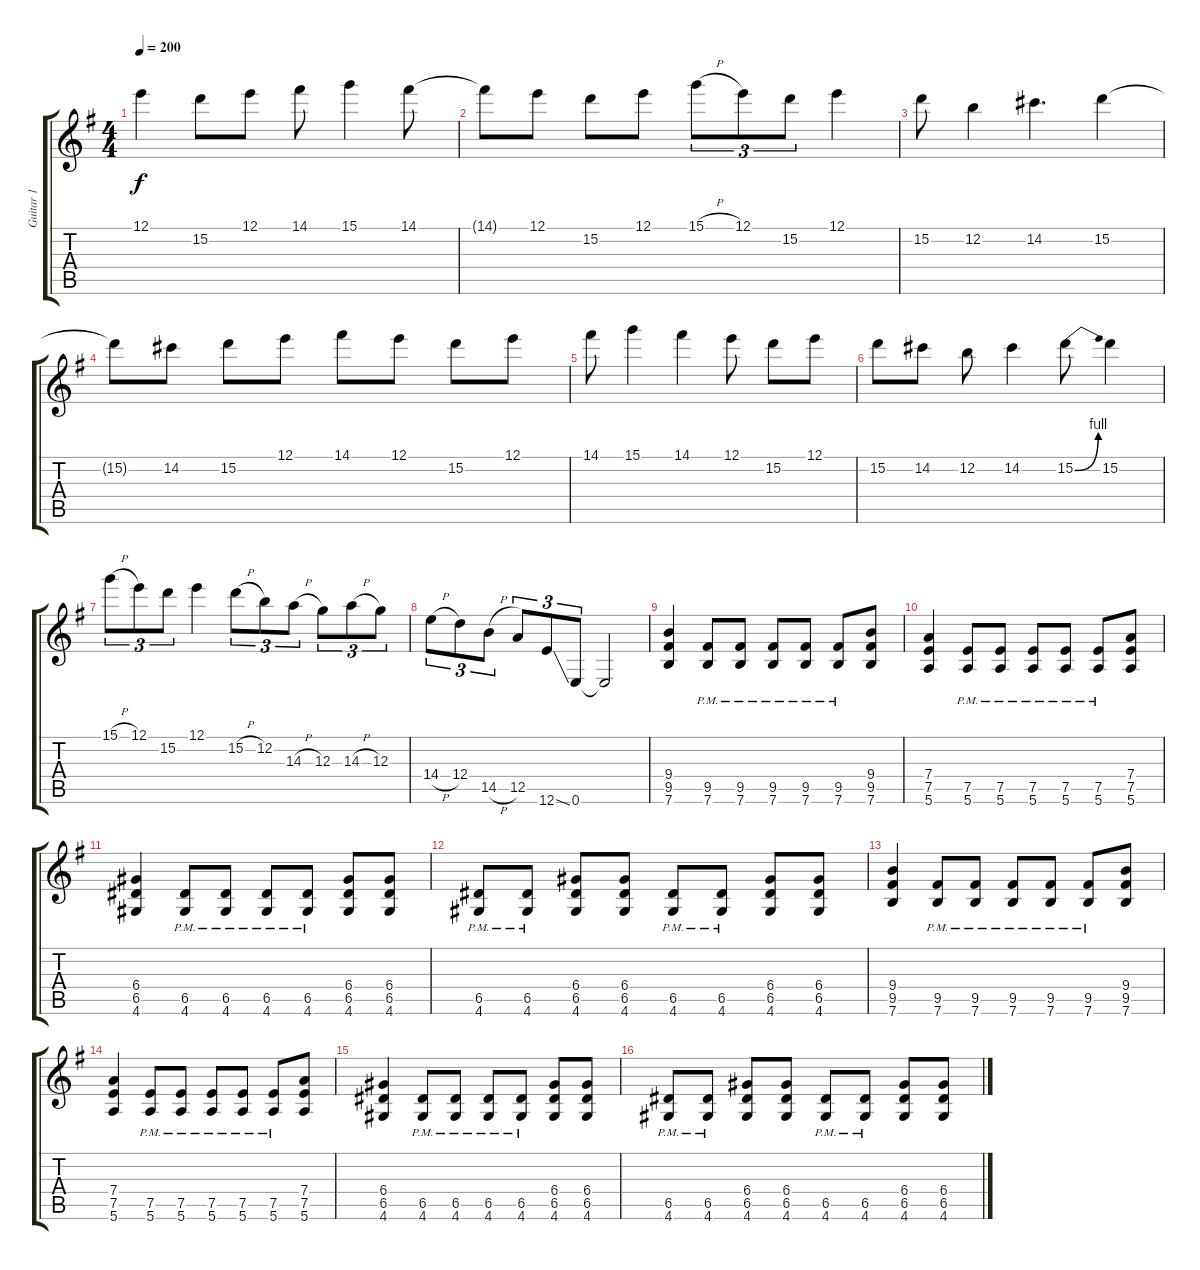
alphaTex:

\track ("Guitar 1" "Guitar 1") {instrument distortionguitar}
\staff {score tabs}
\tuning (E4 B3 G3 D3 A2 E2) {hide}
\ts (4 4)
\tempo 200
\clef g2
\ks eminor
12.1.4{dy f} 15.2.8 12.1.8 14.1.8 15.1.4 14.1.8 |
14.1{t}.8 12.1.8 15.2.8 12.1.8 15.1{h}.8{tu (3 2)} 12.1.8{tu (3 2)} 15.2.8{tu (3 2)} 12.1.4 |
15.2.8 12.2.4 14.2.4{d} 15.2.4 |
15.2{t}.8 14.2.8 15.2.8 12.1.8 14.1.8 12.1.8 15.2.8 12.1.8 |
14.1.8 15.1.4 14.1.4 12.1.8 15.2.8 12.1.8 |
15.2.8 14.2.8 12.2.8 14.2.4 15.2{be (bend 0 0 60 4)}.8 15.2.4 |
15.1{h}.8{tu (3 2)} 12.1.8{tu (3 2)} 15.2.8{tu (3 2)} 12.1.4 15.2{h}.8{tu (3 2)} 12.2.8{tu (3 2)} 14.3{h}.8{tu (3 2)} 12.3.8{tu (3 2)} 14.3{h}.8{tu (3 2)} 12.3.8{tu (3 2)} |
14.4{h}.8{tu (3 2)} 12.4.8{tu (3 2)} 14.5{h}.8{tu (3 2)} 12.5.8{tu (3 2)} 12.6{ss}.8{tu (3 2)} 0.6.8{tu (3 2)} 0.6{t}.2 |
(9.4 9.5 7.6).4 (9.5{pm} 7.6{pm}).8 (9.5{pm} 7.6{pm}).8 (9.5{pm} 7.6{pm}).8 (9.5{pm} 7.6{pm}).8 (9.5{pm} 7.6{pm}).8 (9.4 9.5 7.6).8 |
(7.4 7.5 5.6).4 (7.5{pm} 5.6{pm}).8 (7.5{pm} 5.6{pm}).8 (7.5{pm} 5.6{pm}).8 (7.5{pm} 5.6{pm}).8 (7.5{pm} 5.6{pm}).8 (7.4 7.5 5.6).8 |
(6.4 6.5 4.6).4 (6.5{pm} 4.6{pm}).8 (6.5{pm} 4.6{pm}).8 (6.5{pm} 4.6{pm}).8 (6.5{pm} 4.6{pm}).8 (6.4 6.5 4.6).8 (6.4 6.5 4.6).8 |
(6.5{pm} 4.6{pm}).8 (6.5{pm} 4.6{pm}).8 (6.4 6.5 4.6).8 (6.4 6.5 4.6).8 (6.5{pm} 4.6{pm}).8 (6.5{pm} 4.6{pm}).8 (6.4 6.5 4.6).8 (6.4 6.5 4.6).8 |
(9.4 9.5 7.6).4 (9.5{pm} 7.6{pm}).8 (9.5{pm} 7.6{pm}).8 (9.5{pm} 7.6{pm}).8 (9.5{pm} 7.6{pm}).8 (9.5{pm} 7.6{pm}).8 (9.4 9.5 7.6).8 |
(7.4 7.5 5.6).4 (7.5{pm} 5.6{pm}).8 (7.5{pm} 5.6{pm}).8 (7.5{pm} 5.6{pm}).8 (7.5{pm} 5.6{pm}).8 (7.5{pm} 5.6{pm}).8 (7.4 7.5 5.6).8 |
(6.4 6.5 4.6).4 (6.5{pm} 4.6{pm}).8 (6.5{pm} 4.6{pm}).8 (6.5{pm} 4.6{pm}).8 (6.5{pm} 4.6{pm}).8 (6.4 6.5 4.6).8 (6.4 6.5 4.6).8 |
(6.5{pm} 4.6{pm}).8 (6.5{pm} 4.6{pm}).8 (6.4 6.5 4.6).8 (6.4 6.5 4.6).8 (6.5{pm} 4.6{pm}).8 (6.5{pm} 4.6{pm}).8 (6.4 6.5 4.6).8 (6.4 6.5 4.6).8
